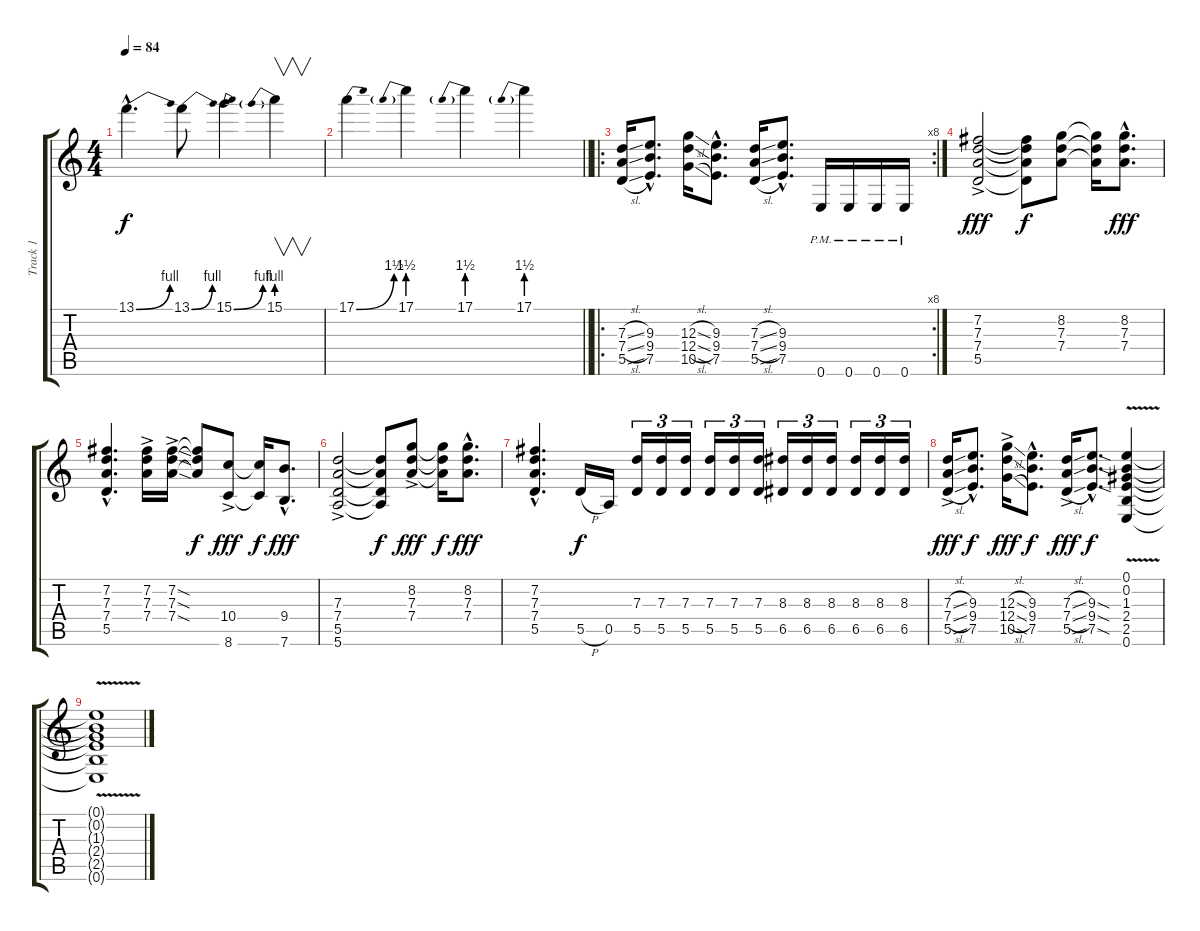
\track ("Track 1" "Track 1") {instrument distortionguitar}
\staff {score tabs}
\tuning (E4 B3 G3 D3 A2 E2) {hide}
\ts (4 4)
\tempo 84
\clef g2
\ks c
13.1{be (bend 0 0 60 4) hac}.4{d dy f} 13.1{be (bend 0 0 60 4)}.8 15.1{be (bend 0 0 60 4)}.4 15.1{be (prebend 0 4 60 4)}.4{v} |
\barLineRight lightlight
17.1{be (bend 0 0 60 6)}.4 17.1{be (prebend 0 6 60 6)}.4 17.1{be (prebend 0 6 60 6)}.4 17.1{be (prebend 0 6 60 6)}.4 |
\ro
\rc 8
(7.3{sl} 7.4{sl} 5.5{sl}).16 (9.3{hac} 9.4{hac} 7.5{hac}).8{d} (12.3{sl} 12.4{sl} 10.5{sl}).16 (9.3{hac} 9.4{hac} 7.5{hac}).8{d} (7.3{sl} 7.4{sl} 5.5{sl}).16 (9.3{hac} 9.4{hac} 7.5{hac}).8{d} 0.6{pm}.16 0.6{pm}.16 0.6{pm}.16 0.6{pm}.16 |
(7.2{ac} 7.3{ac} 7.4{ac} 5.5{ac}).2{dy fff} (7.2{t} 7.3{t} 7.4{t} 5.5{t}).8{dy f} (8.2 7.3 7.4).8 (8.2{t} 7.3{t} 7.4{t}).16 (8.2{hac} 7.3{hac} 7.4{hac}).8{d dy fff} |
(7.2{hac} 7.3{hac} 7.4{hac} 5.5{hac}).4{d} (7.2{ac} 7.3{ac} 7.4{ac}).16 (7.2{sod ac} 7.3{sod ac} 7.4{sod ac}).16 (7.2{t} 7.3{t} 7.4{t}).8{dy f} (10.4{ac} 8.6{ac}).8{dy fff} (10.4{t} 8.6{t}).16{dy f} (9.4{hac} 7.6{hac}).8{d dy fff} |
(7.3{ac} 7.4{ac} 5.5{ac} 5.6{ac}).2 (7.3{t} 7.4{t} 5.5{t} 5.6{t}).8{dy f} (8.2{ac} 7.3{ac} 7.4{ac}).8{dy fff} (8.2{t} 7.3{t} 7.4{t}).16{dy f} (8.2{hac} 7.3{hac} 7.4{hac}).8{d dy fff} |
(7.2{hac} 7.3{hac} 7.4{hac} 5.5{hac}).4{d} 5.5{h}.16{dy f} 0.5.16 (7.3 5.5).16{tu (3 2)} (7.3 5.5).16{tu (3 2)} (7.3 5.5).16{tu (3 2)} (7.3 5.5).16{tu (3 2)} (7.3 5.5).16{tu (3 2)} (7.3 5.5).16{tu (3 2)} (8.3 6.5).16{tu (3 2)} (8.3 6.5).16{tu (3 2)} (8.3 6.5).16{tu (3 2)} (8.3 6.5).16{tu (3 2)} (8.3 6.5).16{tu (3 2)} (8.3 6.5).16{tu (3 2)} |
(7.3{sl ac} 7.4{sl ac} 5.5{sl ac}).16{dy fff} (9.3{hac} 9.4{hac} 7.5{hac}).8{d dy f} (12.3{sl ac} 12.4{sl ac} 10.5{sl ac}).16{dy fff} (9.3{hac} 9.4{hac} 7.5{hac}).8{d dy f} (7.3{sl ac} 7.4{sl ac} 5.5{sl ac}).16{dy fff} (9.3{sod hac} 9.4{sod hac} 7.5{sod hac}).8{d dy f} (0.1{v} 0.2 1.3 2.4 2.5 0.6).4 |
(0.1{t} 0.2{t} 1.3{t} 2.4{t} 2.5{t} 0.6{t}).1
